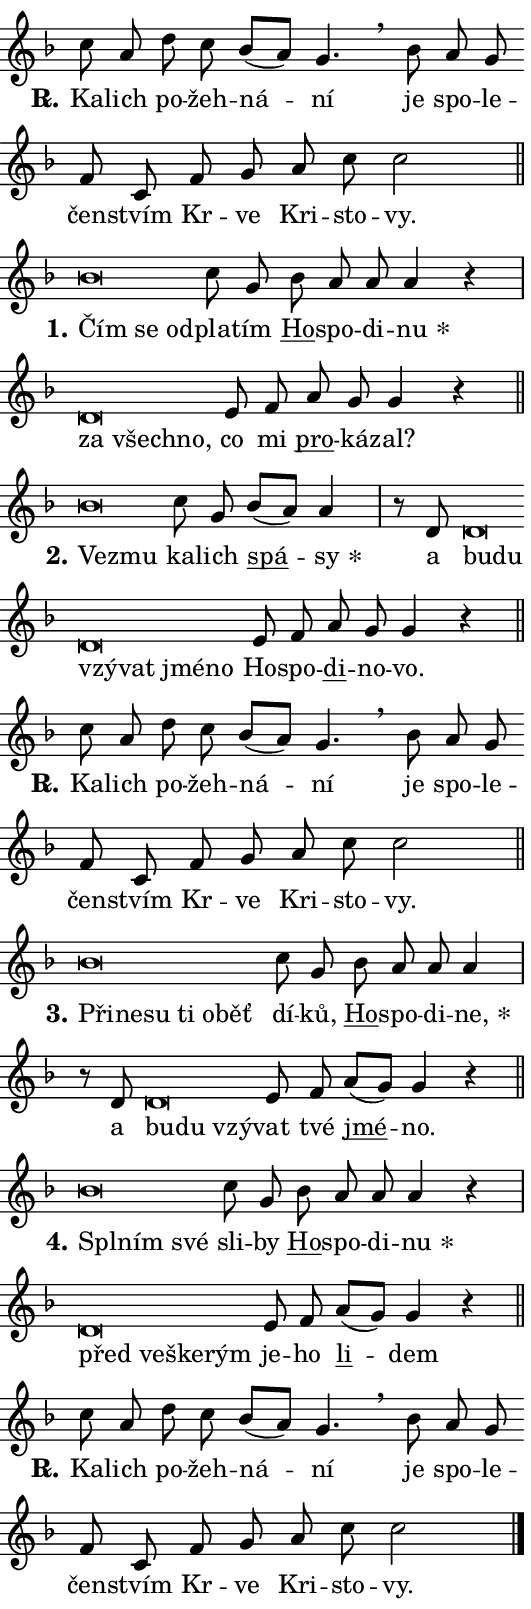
\version "2.24.0"
\header { tagline = "" }
\paper {
  indent = 0\cm
  top-margin = 0\cm
  right-margin = 0.13\cm % to fit lyric hyphens
  bottom-margin = 0\cm
  left-margin = 0\cm
  paper-width = 9\cm
  page-breaking = #ly:one-page-breaking
  system-system-spacing.basic-distance = #11
  score-system-spacing.basic-distance = #11
  ragged-last = ##f
}


%% Author: Thomas Morley
%% https://lists.gnu.org/archive/html/lilypond-user/2020-05/msg00002.html
#(define (line-position grob)
"Returns position of @var[grob} in current system:
   @code{'start}, if at first time-step
   @code{'end}, if at last time-step
   @code{'middle} otherwise
"
  (let* ((col (ly:item-get-column grob))
         (ln (ly:grob-object col 'left-neighbor))
         (rn (ly:grob-object col 'right-neighbor))
         (col-to-check-left (if (ly:grob? ln) ln col))
         (col-to-check-right (if (ly:grob? rn) rn col))
         (break-dir-left
           (and
             (ly:grob-property col-to-check-left 'non-musical #f)
             (ly:item-break-dir col-to-check-left)))
         (break-dir-right
           (and
             (ly:grob-property col-to-check-right 'non-musical #f)
             (ly:item-break-dir col-to-check-right))))
        (cond ((eqv? 1 break-dir-left) 'start)
              ((eqv? -1 break-dir-right) 'end)
              (else 'middle))))

#(define (tranparent-at-line-position vctor)
  (lambda (grob)
  "Relying on @code{line-position} select the relevant enry from @var{vctor}.
Used to determine transparency,"
    (case (line-position grob)
      ((end) (not (vector-ref vctor 0)))
      ((middle) (not (vector-ref vctor 1)))
      ((start) (not (vector-ref vctor 2))))))

noteHeadBreakVisibility =
#(define-music-function (break-visibility)(vector?)
"Makes @code{NoteHead}s transparent relying on @var{break-visibility}"
#{
  \override NoteHead.transparent =
    #(tranparent-at-line-position break-visibility)
#})

#(define delete-ledgers-for-transparent-note-heads
  (lambda (grob)
    "Reads whether a @code{NoteHead} is transparent.
If so this @code{NoteHead} is removed from @code{'note-heads} from
@var{grob}, which is supposed to be @code{LedgerLineSpanner}.
As a result ledgers are not printed for this @code{NoteHead}"
    (let* ((nhds-array (ly:grob-object grob 'note-heads))
           (nhds-list
             (if (ly:grob-array? nhds-array)
                 (ly:grob-array->list nhds-array)
                 '()))
           ;; Relies on the transparent-property being done before
           ;; Staff.LedgerLineSpanner.after-line-breaking is executed.
           ;; This is fragile ...
           (to-keep
             (remove
               (lambda (nhd)
                 (ly:grob-property nhd 'transparent #f))
               nhds-list)))
      ;; TODO find a better method to iterate over grob-arrays, similiar
      ;; to filter/remove etc for lists
      ;; For now rebuilt from scratch
      (set! (ly:grob-object grob 'note-heads)  '())
      (for-each
        (lambda (nhd)
          (ly:pointer-group-interface::add-grob grob 'note-heads nhd))
        to-keep))))

squashNotes = {
  \override NoteHead.X-extent = #'(-0.2 . 0.2)
  \override NoteHead.Y-extent = #'(-0.75 . 0)
  \override NoteHead.stencil =
    #(lambda (grob)
       (let ((pos (ly:grob-property grob 'staff-position)))
         (begin
           (if (< pos -7) (display "ERROR: Lower brevis then expected\n") (display ""))
           (if (<= pos -6) ly:text-interface::print ly:note-head::print))))
}
unSquashNotes = {
  \revert NoteHead.X-extent
  \revert NoteHead.Y-extent
  \revert NoteHead.stencil
}

hideNotes = \noteHeadBreakVisibility #begin-of-line-visible
unHideNotes = \noteHeadBreakVisibility #all-visible

% work-around for resetting accidentals
% https://lilypond.org/doc/v2.23/Documentation/notation/displaying-rhythms#unmetered-music
cadenzaMeasure = {
  \cadenzaOff
  \partial 1024 s1024
  \cadenzaOn
}

#(define-markup-command (accent layout props text) (markup?)
  "Underline accented syllable"
  (interpret-markup layout props
    #{\markup \override #'(offset . 4.3) \underline { #text }#}))

responsum = \markup \concat {
  "R" \hspace #-1.05 \path #0.1 #'((moveto 0 0.07) (lineto 0.9 0.8)) \hspace #0.05 "."
}

spaceSize = #0.6828661417322834 % exact space size for TeX Gyre Schola

\layout {
  \context {
    \Staff
    \remove "Time_signature_engraver"
    \override LedgerLineSpanner.after-line-breaking = #delete-ledgers-for-transparent-note-heads
  }
  \context {
    \Lyrics {
      \override LyricSpace.minimum-distance = \spaceSize
      \override LyricText.font-name = #"TeX Gyre Schola"
      \override LyricText.font-size = 1
      \override StanzaNumber.font-name = #"TeX Gyre Schola Bold"
      \override StanzaNumber.font-size = 1
    }
  }
  \context {
    \Score 
    \override NoteHead.text =
      #(lambda (grob) 
        (let ((pos (ly:grob-property grob 'staff-position)))
          #{\markup {
            \combine
              \halign #-0.55 \raise #(if (= pos -6) 0 0.5) \override #'(thickness . 2) \draw-line #'(3.2 . 0)
              \musicglyph "noteheads.sM1"
          }#}))
  }
}

% magnetic-lyrics.ily
%
%   written by
%     Jean Abou Samra <jean@abou-samra.fr>
%     Werner Lemberg <wl@gnu.org>
%
%   adapted by
%     Jiri Hon <jiri.hon@gmail.com>
%
% Version 2022-Apr-15

% https://www.mail-archive.com/lilypond-user@gnu.org/msg149350.html

#(define (Left_hyphen_pointer_engraver context)
   "Collect syllable-hyphen-syllable occurrences in lyrics and store
them in properties.  This engraver only looks to the left.  For
example, if the lyrics input is @code{foo -- bar}, it does the
following.

@itemize @bullet
@item
Set the @code{text} property of the @code{LyricHyphen} grob between
@q{foo} and @q{bar} to @code{foo}.

@item
Set the @code{left-hyphen} property of the @code{LyricText} grob with
text @q{foo} to the @code{LyricHyphen} grob between @q{foo} and
@q{bar}.
@end itemize

Use this auxiliary engraver in combination with the
@code{lyric-@/text::@/apply-@/magnetic-@/offset!} hook."
   (let ((hyphen #f)
         (text #f))
     (make-engraver
      (acknowledgers
       ((lyric-syllable-interface engraver grob source-engraver)
        (set! text grob)))
      (end-acknowledgers
       ((lyric-hyphen-interface engraver grob source-engraver)
        ;(when (not (grob::has-interface grob 'lyric-space-interface))
          (set! hyphen grob)));)
      ((stop-translation-timestep engraver)
       (when (and text hyphen)
         (ly:grob-set-object! text 'left-hyphen hyphen))
       (set! text #f)
       (set! hyphen #f)))))

#(define (lyric-text::apply-magnetic-offset! grob)
   "If the space between two syllables is less than the value in
property @code{LyricText@/.details@/.squash-threshold}, move the right
syllable to the left so that it gets concatenated with the left
syllable.

Use this function as a hook for
@code{LyricText@/.after-@/line-@/breaking} if the
@code{Left_@/hyphen_@/pointer_@/engraver} is active."
   (let ((hyphen (ly:grob-object grob 'left-hyphen #f)))
     (when hyphen
       (let ((left-text (ly:spanner-bound hyphen LEFT)))
         (when (grob::has-interface left-text 'lyric-syllable-interface)
           (let* ((common (ly:grob-common-refpoint grob left-text X))
                  (this-x-ext (ly:grob-extent grob common X))
                  (left-x-ext
                   (begin
                     ;; Trigger magnetism for left-text.
                     (ly:grob-property left-text 'after-line-breaking)
                     (ly:grob-extent left-text common X)))
                  ;; `delta` is the gap width between two syllables.
                  (delta (- (interval-start this-x-ext)
                            (interval-end left-x-ext)))
                  (details (ly:grob-property grob 'details))
                  (threshold (assoc-get 'squash-threshold details 0.2)))
             (when (< delta threshold)
               (let* (;; We have to manipulate the input text so that
                      ;; ligatures crossing syllable boundaries are not
                      ;; disabled.  For languages based on the Latin
                      ;; script this is essentially a beautification.
                      ;; However, for non-Western scripts it can be a
                      ;; necessity.
                      (lt (ly:grob-property left-text 'text))
                      (rt (ly:grob-property grob 'text))
                      (is-space (grob::has-interface hyphen 'lyric-space-interface))
                      (space (if is-space " " ""))
                      (extra-delta (if is-space spaceSize 0))
                      ;; Append new syllable.
                      (ltrt-space (if (and (string? lt) (string? rt))
                                (string-append lt space rt)
                                (make-concat-markup (list lt space rt))))
                      ;; Right-align `ltrt` to the right side.
                      (ltrt-space-markup (grob-interpret-markup
                               grob
                               (make-translate-markup
                                (cons (interval-length this-x-ext) 0)
                                (make-right-align-markup ltrt-space)))))
                 (begin
                   ;; Don't print `left-text`.
                   (ly:grob-set-property! left-text 'stencil #f)
                   ;; Set text and stencil (which holds all collected
                   ;; syllables so far) and shift it to the left.
                   (ly:grob-set-property! grob 'text ltrt-space)
                   (ly:grob-set-property! grob 'stencil ltrt-space-markup)
                   (ly:grob-translate-axis! grob (- (- delta extra-delta)) X))))))))))


#(define (lyric-hyphen::displace-bounds-first grob)
   ;; Make very sure this callback isn't triggered too early.
   (let ((left (ly:spanner-bound grob LEFT))
         (right (ly:spanner-bound grob RIGHT)))
     (ly:grob-property left 'after-line-breaking)
     (ly:grob-property right 'after-line-breaking)
     (ly:lyric-hyphen::print grob)))

squashThreshold = #0.4

\layout {
  \context {
    \Lyrics
    \consists #Left_hyphen_pointer_engraver
    \override LyricText.after-line-breaking =
      #lyric-text::apply-magnetic-offset!
    \override LyricHyphen.stencil = #lyric-hyphen::displace-bounds-first
    \override LyricText.details.squash-threshold = \squashThreshold
    \override LyricHyphen.minimum-distance = 0
    \override LyricHyphen.minimum-length = \squashThreshold
  }
}

squashText = \override LyricText.details.squash-threshold = 9999
unSquashText = \override LyricText.details.squash-threshold = \squashThreshold

leftText = \override LyricText.self-alignment-X = #LEFT
unLeftText = \revert LyricText.self-alignment-X

starOffset = #(lambda (grob) 
                (let ((x_offset (ly:self-alignment-interface::aligned-on-x-parent grob)))
                  (if (= x_offset 0) 0 (+ x_offset 1.2))))

star = #(define-music-function (syllable)(string?)
"Append star separator at the end of a syllable"
#{
  \once \override LyricText.X-offset = #starOffset
  \lyricmode { \markup {
    #syllable
    \override #'((font-name . "TeX Gyre Schola Bold")) \hspace #0.2 \lower #0.65 \larger "*"
  } }
#})

starAccent = #(define-music-function (syllable)(string?)
"Append star separator at the end of a syllable and make accent"
#{
  \once \override LyricText.X-offset = #starOffset
  \lyricmode { \markup {
    \accent #syllable
    \override #'((font-name . "TeX Gyre Schola Bold")) \hspace #0.2 \lower #0.65 \larger "*"
  } }
#})

breath = #(define-music-function (syllable)(string?)
"Append breathing indicator at the end of a syllable"
#{
  \lyricmode { \markup { #syllable "+" } }
#})

optionalBreath = #(define-music-function (syllable)(string?)
"Append optional breathing indicator at the end of a syllable"
#{
  \lyricmode { \markup { #syllable "(+)" } }
#})


\score {
    <<
        \new Voice = "melody" { \cadenzaOn \key f \major \relative { c''8 a d c bes[( a)] g4. \breathe \bar "" bes8 a g \bar "" f c \bar "" f g \bar "" a c c2 \cadenzaMeasure \bar "||" \break } }
        \new Lyrics \lyricsto "melody" { \lyricmode { \set stanza = \responsum
Ka -- lich po -- žeh -- ná -- ní je spo -- le -- čen -- stvím Kr -- ve Kri -- sto -- vy. } }
    >>
    \layout {}
}

\score {
    <<
        \new Voice = "melody" { \cadenzaOn \key f \major \relative { \squashNotes bes'\breve*1/16 \hideNotes \breve*1/16 \breve*1/16 \bar "" \unHideNotes \unSquashNotes c8 g \bar "" bes a a a4 r \cadenzaMeasure \bar "|" \squashNotes d,\breve*1/16 \hideNotes \breve*1/16 \breve*1/16 \bar "" \unHideNotes \unSquashNotes e8 f \bar "" a g g4 r \cadenzaMeasure \bar "||" \break } }
        \new Lyrics \lyricsto "melody" { \lyricmode { \set stanza = "1."
\leftText Čím \squashText se od -- \unLeftText \unSquashText pla -- tím \markup \accent Ho -- spo -- di -- \star nu \leftText za \squashText všech -- no, \unLeftText \unSquashText co mi \markup \accent pro -- ká -- zal? } }
    >>
    \layout {}
}

\score {
    <<
        \new Voice = "melody" { \cadenzaOn \key f \major \relative { \squashNotes bes'\breve*1/16 \hideNotes \breve*1/16 \bar "" \unHideNotes \unSquashNotes c8 g \bar "" bes[( a)] a4 \cadenzaMeasure \bar "|" r8 d,8 \squashNotes d\breve*1/16 \hideNotes \breve*1/16 \bar "" \breve*1/16 \bar "" \breve*1/16 \bar "" \breve*1/16 \breve*1/16 \bar "" \unHideNotes \unSquashNotes e8 f \bar "" a g g4 r \cadenzaMeasure \bar "||" \break } }
        \new Lyrics \lyricsto "melody" { \lyricmode { \set stanza = "2."
\leftText Ve -- \squashText zmu \unLeftText \unSquashText ka -- lich \markup \accent spá -- \star sy a \leftText bu -- \squashText du vzý -- vat jmé -- no \unLeftText \unSquashText Ho -- spo -- \markup \accent di -- no -- vo. } }
    >>
    \layout {}
}

\score {
    <<
        \new Voice = "melody" { \cadenzaOn \key f \major \relative { c''8 a d c bes[( a)] g4. \breathe \bar "" bes8 a g \bar "" f c \bar "" f g \bar "" a c c2 \cadenzaMeasure \bar "||" \break } }
        \new Lyrics \lyricsto "melody" { \lyricmode { \set stanza = \responsum
Ka -- lich po -- žeh -- ná -- ní je spo -- le -- čen -- stvím Kr -- ve Kri -- sto -- vy. } }
    >>
    \layout {}
}

\score {
    <<
        \new Voice = "melody" { \cadenzaOn \key f \major \relative { \squashNotes bes'\breve*1/16 \hideNotes \breve*1/16 \bar "" \breve*1/16 \bar "" \breve*1/16 \bar "" \breve*1/16 \breve*1/16 \bar "" \unHideNotes \unSquashNotes c8 g \bar "" bes a a a4 \cadenzaMeasure \bar "|" r8 d,8 \squashNotes d\breve*1/16 \hideNotes \breve*1/16 \breve*1/16 \bar "" \unHideNotes \unSquashNotes e8 f \bar "" a[( g)] g4 r \cadenzaMeasure \bar "||" \break } }
        \new Lyrics \lyricsto "melody" { \lyricmode { \set stanza = "3."
\leftText Při -- \squashText ne -- su ti o -- běť \unLeftText \unSquashText dí -- ků, \markup \accent Ho -- spo -- di -- \star ne, a \leftText bu -- \squashText du vzý -- \unLeftText \unSquashText vat tvé \markup \accent jmé -- no. } }
    >>
    \layout {}
}

\score {
    <<
        \new Voice = "melody" { \cadenzaOn \key f \major \relative { \squashNotes bes'\breve*1/16 \hideNotes \breve*1/16 \breve*1/16 \bar "" \unHideNotes \unSquashNotes c8 g \bar "" bes a a a4 r \cadenzaMeasure \bar "|" \squashNotes d,\breve*1/16 \hideNotes \breve*1/16 \bar "" \breve*1/16 \breve*1/16 \bar "" \unHideNotes \unSquashNotes e8 f \bar "" a[( g)] g4 r \cadenzaMeasure \bar "||" \break } }
        \new Lyrics \lyricsto "melody" { \lyricmode { \set stanza = "4."
\leftText Spl -- \squashText ním své \unLeftText \unSquashText sli -- by \markup \accent Ho -- spo -- di -- \star nu \leftText před \squashText ve -- ške -- rým \unLeftText \unSquashText je -- ho \markup \accent li -- dem } }
    >>
    \layout {}
}

\score {
    <<
        \new Voice = "melody" { \cadenzaOn \key f \major \relative { c''8 a d c bes[( a)] g4. \breathe \bar "" bes8 a g \bar "" f c \bar "" f g \bar "" a c c2 \cadenzaMeasure \bar "||" \break } \bar "|." }
        \new Lyrics \lyricsto "melody" { \lyricmode { \set stanza = \responsum
Ka -- lich po -- žeh -- ná -- ní je spo -- le -- čen -- stvím Kr -- ve Kri -- sto -- vy. } }
    >>
    \layout {}
}
